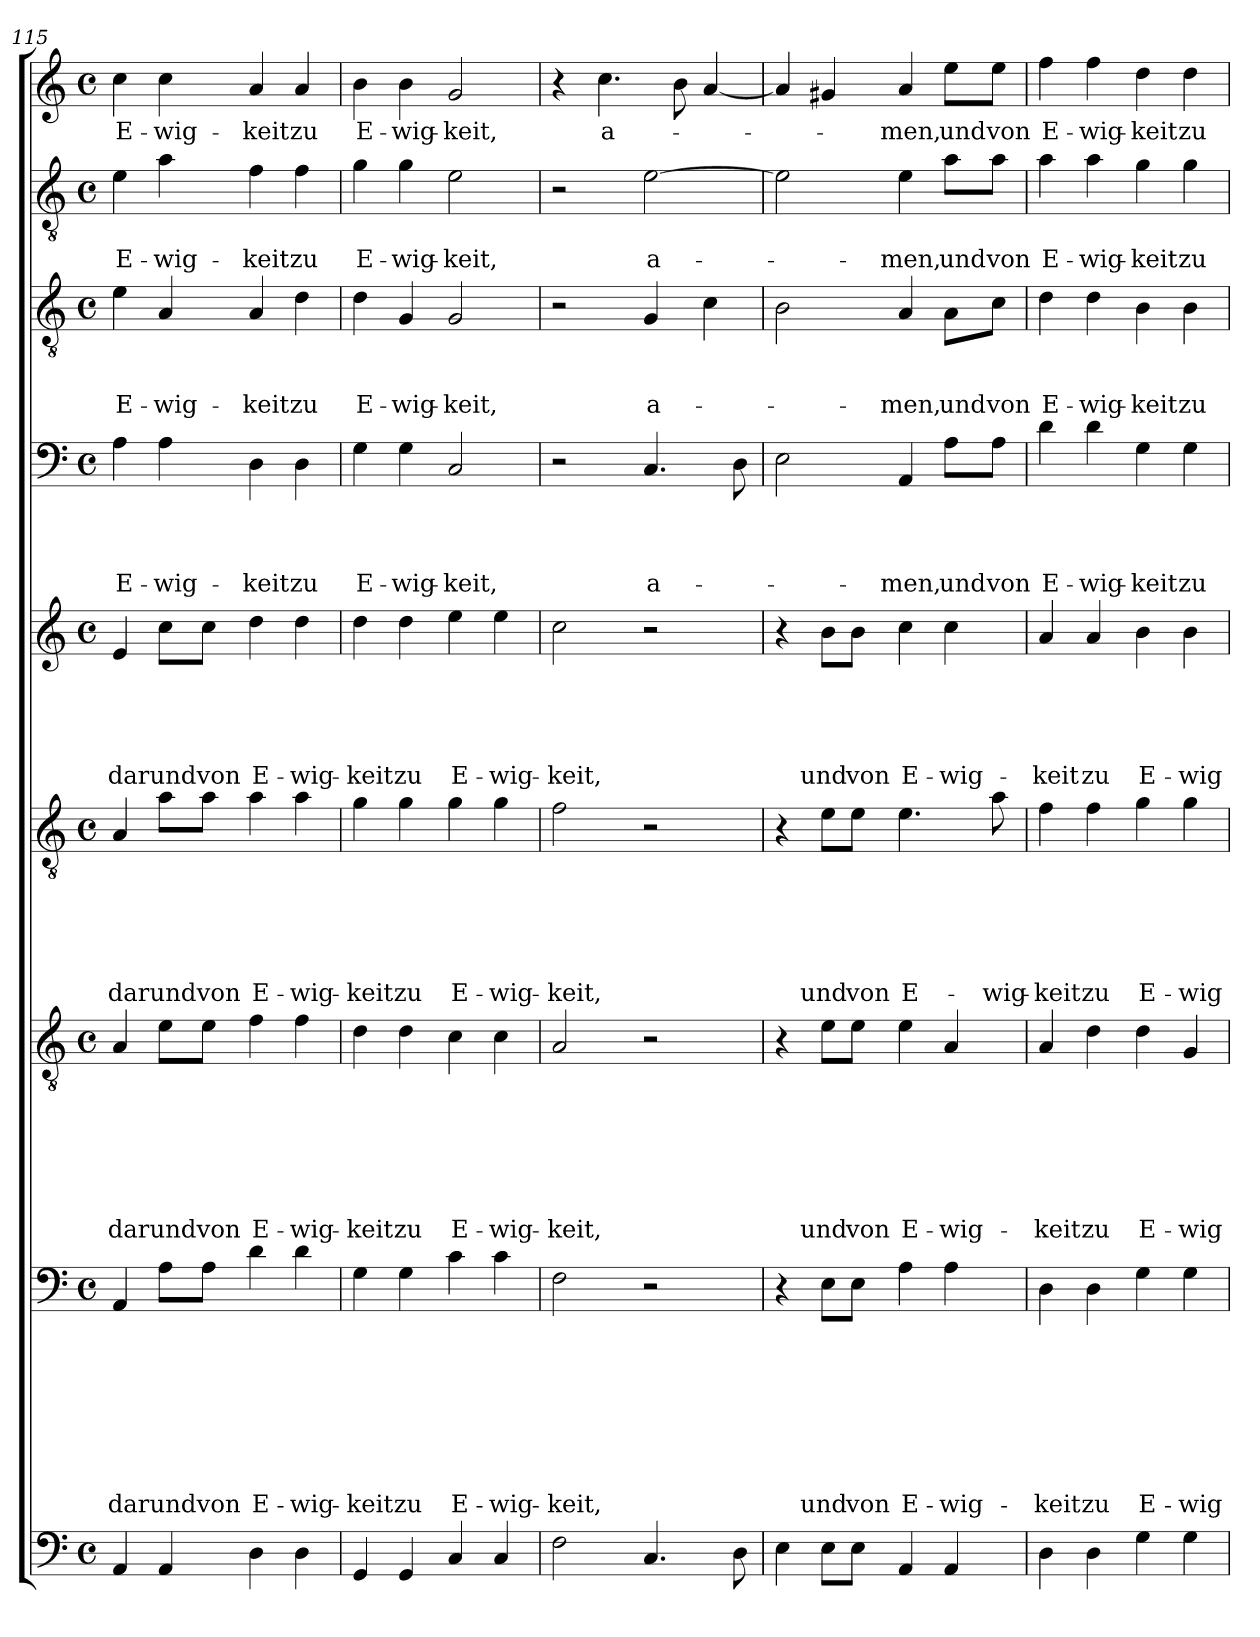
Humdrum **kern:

**kern	**kern	**text	**text	**text	**text	**text	**text	**text	**text	**kern	**text	**text	**text	**text	**text	**text	**text	**kern	**text	**text	**text	**text	**text	**text	**kern	**text	**text	**text	**text	**text	**kern	**text	**text	**text	**text	**kern	**text	**text	**text	**kern	**text	**text	**kern	**text
*part9	*part8	*part8	*part8	*part8	*part8	*part8	*part8	*part8	*part8	*part7	*part7	*part7	*part7	*part7	*part7	*part7	*part7	*part6	*part6	*part6	*part6	*part6	*part6	*part6	*part5	*part5	*part5	*part5	*part5	*part5	*part4	*part4	*part4	*part4	*part4	*part3	*part3	*part3	*part3	*part2	*part2	*part2	*part1	*part1
*staff9	*staff8	*staff8	*staff8	*staff8	*staff8	*staff8	*staff8	*staff8	*staff8	*staff7	*staff7	*staff7	*staff7	*staff7	*staff7	*staff7	*staff7	*staff6	*staff6	*staff6	*staff6	*staff6	*staff6	*staff6	*staff5	*staff5	*staff5	*staff5	*staff5	*staff5	*staff4	*staff4	*staff4	*staff4	*staff4	*staff3	*staff3	*staff3	*staff3	*staff2	*staff2	*staff2	*staff1	*staff1
*clefF4	*clefF4	*	*	*	*	*	*	*	*	*clefGv2	*	*	*	*	*	*	*	*clefGv2	*	*	*	*	*	*	*clefG2	*	*	*	*	*	*clefF4	*	*	*	*	*clefGv2	*	*	*	*clefGv2	*	*	*clefG2	*
*k[]	*k[]	*	*	*	*	*	*	*	*	*k[]	*	*	*	*	*	*	*	*k[]	*	*	*	*	*	*	*k[]	*	*	*	*	*	*k[]	*	*	*	*	*k[]	*	*	*	*k[]	*	*	*k[]	*
*C:	*C:	*	*	*	*	*	*	*	*	*C:	*	*	*	*	*	*	*	*C:	*	*	*	*	*	*	*C:	*	*	*	*	*	*C:	*	*	*	*	*C:	*	*	*	*C:	*	*	*C:	*
*M4/4	*M4/4	*	*	*	*	*	*	*	*	*M4/4	*	*	*	*	*	*	*	*M4/4	*	*	*	*	*	*	*M4/4	*	*	*	*	*	*M4/4	*	*	*	*	*M4/4	*	*	*	*M4/4	*	*	*M4/4	*
*met(c)	*met(c)	*	*	*	*	*	*	*	*	*met(c)	*	*	*	*	*	*	*	*met(c)	*	*	*	*	*	*	*met(c)	*	*	*	*	*	*met(c)	*	*	*	*	*met(c)	*	*	*	*met(c)	*	*	*met(c)	*
=115	=115	=115	=115	=115	=115	=115	=115	=115	=115	=115	=115	=115	=115	=115	=115	=115	=115	=115	=115	=115	=115	=115	=115	=115	=115	=115	=115	=115	=115	=115	=115	=115	=115	=115	=115	=115	=115	=115	=115	=115	=115	=115	=115	=115
!	!	!	!	!	!	!	!	!	!LO:LY:b	!	!	!	!	!	!	!	!LO:LY:b	!	!	!	!	!	!	!LO:LY:b	!	!	!	!	!	!LO:LY:b	!	!	!	!	!LO:LY:b	!	!	!	!LO:LY:b	!	!	!LO:LY:b	!	!LO:LY:b
4AA/	4AA/	.	.	.	.	.	.	.	-dar	4A/	.	.	.	.	.	.	-dar	4A/	.	.	.	.	.	-dar	4e/	.	.	.	.	-dar	4A\	.	.	.	E-	4e\	.	.	E-	4e\	.	E-	4cc\	E-
!	!	!	!	!	!	!	!	!	!LO:LY:b	!	!	!	!	!	!	!	!LO:LY:b	!	!	!	!	!	!	!LO:LY:b	!	!	!	!	!	!LO:LY:b	!	!	!	!	!LO:LY:b	!	!	!	!LO:LY:b	!	!	!LO:LY:b	!	!LO:LY:b
4AA/	8A\L	.	.	.	.	.	.	.	und	8e\L	.	.	.	.	.	.	und	8a\L	.	.	.	.	.	und	8cc\L	.	.	.	.	und	4A\	.	.	.	-wig-	4A/	.	.	-wig-	4a\	.	-wig-	4cc\	-wig-
!	!	!	!	!	!	!	!	!	!LO:LY:b	!	!	!	!	!	!	!	!LO:LY:b	!	!	!	!	!	!	!LO:LY:b	!	!	!	!	!	!LO:LY:b	!	!	!	!	!	!	!	!	!	!	!	!	!	!
.	8A\J	.	.	.	.	.	.	.	von	8e\J	.	.	.	.	.	.	von	8a\J	.	.	.	.	.	von	8cc\J	.	.	.	.	von	.	.	.	.	.	.	.	.	.	.	.	.	.	.
!	!	!	!	!	!	!	!	!	!LO:LY:b	!	!	!	!	!	!	!	!LO:LY:b	!	!	!	!	!	!	!LO:LY:b	!	!	!	!	!	!LO:LY:b	!	!	!	!	!LO:LY:b	!	!	!	!LO:LY:b	!	!	!LO:LY:b	!	!LO:LY:b
4D\	4d\	.	.	.	.	.	.	.	E-	4f\	.	.	.	.	.	.	E-	4a\	.	.	.	.	.	E-	4dd\	.	.	.	.	E-	4D\	.	.	.	-keit	4A/	.	.	-keit	4f\	.	-keit	4a/	-keit
!	!	!	!	!	!	!	!	!	!LO:LY:b	!	!	!	!	!	!	!	!LO:LY:b	!	!	!	!	!	!	!LO:LY:b	!	!	!	!	!	!LO:LY:b	!	!	!	!	!LO:LY:b	!	!	!	!LO:LY:b	!	!	!LO:LY:b	!	!LO:LY:b
4D\	4d\	.	.	.	.	.	.	.	-wig-	4f\	.	.	.	.	.	.	-wig-	4a\	.	.	.	.	.	-wig-	4dd\	.	.	.	.	-wig-	4D\	.	.	.	zu	4d\	.	.	zu	4f\	.	zu	4a/	zu
=116	=116	=116	=116	=116	=116	=116	=116	=116	=116	=116	=116	=116	=116	=116	=116	=116	=116	=116	=116	=116	=116	=116	=116	=116	=116	=116	=116	=116	=116	=116	=116	=116	=116	=116	=116	=116	=116	=116	=116	=116	=116	=116	=116	=116
!	!	!	!	!	!	!	!	!	!LO:LY:b	!	!	!	!	!	!	!	!LO:LY:b	!	!	!	!	!	!	!LO:LY:b	!	!	!	!	!	!LO:LY:b	!	!	!	!	!LO:LY:b	!	!	!	!LO:LY:b	!	!	!LO:LY:b	!	!LO:LY:b
4GG/	4G\	.	.	.	.	.	.	.	-keit	4d\	.	.	.	.	.	.	-keit	4g\	.	.	.	.	.	-keit	4dd\	.	.	.	.	-keit	4G\	.	.	.	E-	4d\	.	.	E-	4g\	.	E-	4b\	E-
!	!	!	!	!	!	!	!	!	!LO:LY:b	!	!	!	!	!	!	!	!LO:LY:b	!	!	!	!	!	!	!LO:LY:b	!	!	!	!	!	!LO:LY:b	!	!	!	!	!LO:LY:b	!	!	!	!LO:LY:b	!	!	!LO:LY:b	!	!LO:LY:b
4GG/	4G\	.	.	.	.	.	.	.	zu	4d\	.	.	.	.	.	.	zu	4g\	.	.	.	.	.	zu	4dd\	.	.	.	.	zu	4G\	.	.	.	-wig-	4G/	.	.	-wig-	4g\	.	-wig-	4b\	-wig-
!	!	!	!	!	!	!	!	!	!LO:LY:b	!	!	!	!	!	!	!	!LO:LY:b	!	!	!	!	!	!	!LO:LY:b	!	!	!	!	!	!LO:LY:b	!	!	!	!	!LO:LY:b	!	!	!	!LO:LY:b	!	!	!LO:LY:b	!	!LO:LY:b
4C/	4c\	.	.	.	.	.	.	.	E-	4c\	.	.	.	.	.	.	E-	4g\	.	.	.	.	.	E-	4ee\	.	.	.	.	E-	2C/	.	.	.	-keit,	2G/	.	.	-keit,	2e\	.	-keit,	2g/	-keit,
!	!	!	!	!	!	!	!	!	!LO:LY:b	!	!	!	!	!	!	!	!LO:LY:b	!	!	!	!	!	!	!LO:LY:b	!	!	!	!	!	!LO:LY:b	!	!	!	!	!	!	!	!	!	!	!	!	!	!
4C/	4c\	.	.	.	.	.	.	.	-wig-	4c\	.	.	.	.	.	.	-wig-	4g\	.	.	.	.	.	-wig-	4ee\	.	.	.	.	-wig-	.	.	.	.	.	.	.	.	.	.	.	.	.	.
=117	=117	=117	=117	=117	=117	=117	=117	=117	=117	=117	=117	=117	=117	=117	=117	=117	=117	=117	=117	=117	=117	=117	=117	=117	=117	=117	=117	=117	=117	=117	=117	=117	=117	=117	=117	=117	=117	=117	=117	=117	=117	=117	=117	=117
!	!	!	!	!	!	!	!	!	!LO:LY:b	!	!	!	!	!	!	!	!LO:LY:b	!	!	!	!	!	!	!LO:LY:b	!	!	!	!	!	!LO:LY:b	!	!	!	!	!	!	!	!	!	!	!	!	!	!
2F\	2F\	.	.	.	.	.	.	.	-keit,	2A/	.	.	.	.	.	.	-keit,	2f\	.	.	.	.	.	-keit,	2cc\	.	.	.	.	-keit,	2r	.	.	.	.	2r	.	.	.	2r	.	.	4r	.
!	!	!	!	!	!	!	!	!	!	!	!	!	!	!	!	!	!	!	!	!	!	!	!	!	!	!	!	!	!	!	!	!	!	!	!	!	!	!	!	!	!	!	!	!LO:LY:b
.	.	.	.	.	.	.	.	.	.	.	.	.	.	.	.	.	.	.	.	.	.	.	.	.	.	.	.	.	.	.	.	.	.	.	.	.	.	.	.	.	.	.	4.cc\	a-
!	!	!	!	!	!	!	!	!	!	!	!	!	!	!	!	!	!	!	!	!	!	!	!	!	!	!	!	!	!	!	!	!	!	!	!LO:LY:b	!	!	!	!LO:LY:b	!	!	!LO:LY:b	!	!
4.C/	2r	.	.	.	.	.	.	.	.	2r	.	.	.	.	.	.	.	2r	.	.	.	.	.	.	2r	.	.	.	.	.	4.C/	.	.	.	a-	4G/	.	.	a-	[2e\	.	a-	.	.
.	.	.	.	.	.	.	.	.	.	.	.	.	.	.	.	.	.	.	.	.	.	.	.	.	.	.	.	.	.	.	.	.	.	.	.	.	.	.	.	.	.	.	8b\	.
.	.	.	.	.	.	.	.	.	.	.	.	.	.	.	.	.	.	.	.	.	.	.	.	.	.	.	.	.	.	.	.	.	.	.	.	4c\	.	.	.	.	.	.	[4a/	.
8D\	.	.	.	.	.	.	.	.	.	.	.	.	.	.	.	.	.	.	.	.	.	.	.	.	.	.	.	.	.	.	8D\	.	.	.	.	.	.	.	.	.	.	.	.	.
=118	=118	=118	=118	=118	=118	=118	=118	=118	=118	=118	=118	=118	=118	=118	=118	=118	=118	=118	=118	=118	=118	=118	=118	=118	=118	=118	=118	=118	=118	=118	=118	=118	=118	=118	=118	=118	=118	=118	=118	=118	=118	=118	=118	=118
4E\	4r	.	.	.	.	.	.	.	.	4r	.	.	.	.	.	.	.	4r	.	.	.	.	.	.	4r	.	.	.	.	.	2E\	.	.	.	.	2B\	.	.	.	2e\]	.	.	4a/]	.
!	!	!	!	!	!	!	!	!	!LO:LY:b	!	!	!	!	!	!	!	!LO:LY:b	!	!	!	!	!	!	!LO:LY:b	!	!	!	!	!	!LO:LY:b	!	!	!	!	!	!	!	!	!	!	!	!	!	!
8E\L	8E\L	.	.	.	.	.	.	.	und	8e\L	.	.	.	.	.	.	und	8e\L	.	.	.	.	.	und	8b\L	.	.	.	.	und	.	.	.	.	.	.	.	.	.	.	.	.	4g#X/	.
!	!	!	!	!	!	!	!	!	!LO:LY:b	!	!	!	!	!	!	!	!LO:LY:b	!	!	!	!	!	!	!LO:LY:b	!	!	!	!	!	!LO:LY:b	!	!	!	!	!	!	!	!	!	!	!	!	!	!
8E\J	8E\J	.	.	.	.	.	.	.	von	8e\J	.	.	.	.	.	.	von	8e\J	.	.	.	.	.	von	8b\J	.	.	.	.	von	.	.	.	.	.	.	.	.	.	.	.	.	.	.
!	!	!	!	!	!	!	!	!	!LO:LY:b	!	!	!	!	!	!	!	!LO:LY:b	!	!	!	!	!	!	!LO:LY:b	!	!	!	!	!	!LO:LY:b	!	!	!	!	!LO:LY:b	!	!	!	!LO:LY:b	!	!	!LO:LY:b	!	!LO:LY:b
4AA/	4A\	.	.	.	.	.	.	.	E-	4e\	.	.	.	.	.	.	E-	4.e\	.	.	.	.	.	E-	4cc\	.	.	.	.	E-	4AA/	.	.	.	-men,	4A/	.	.	-men,	4e\	.	-men,	4a/	-men,
!	!	!	!	!	!	!	!	!	!LO:LY:b	!	!	!	!	!	!	!	!LO:LY:b	!	!	!	!	!	!	!	!	!	!	!	!	!LO:LY:b	!	!	!	!	!LO:LY:b	!	!	!	!LO:LY:b	!	!	!LO:LY:b	!	!LO:LY:b
4AA/	4A\	.	.	.	.	.	.	.	-wig-	4A/	.	.	.	.	.	.	-wig-	.	.	.	.	.	.	.	4cc\	.	.	.	.	-wig-	8A\L	.	.	.	und	8A\L	.	.	und	8a\L	.	und	8ee\L	und
!	!	!	!	!	!	!	!	!	!	!	!	!	!	!	!	!	!	!	!	!	!	!	!	!LO:LY:b	!	!	!	!	!	!	!	!	!	!	!LO:LY:b	!	!	!	!LO:LY:b	!	!	!LO:LY:b	!	!LO:LY:b
.	.	.	.	.	.	.	.	.	.	.	.	.	.	.	.	.	.	8a\	.	.	.	.	.	-wig-	.	.	.	.	.	.	8A\J	.	.	.	von	8c\J	.	.	von	8a\J	.	von	8ee\J	von
=119	=119	=119	=119	=119	=119	=119	=119	=119	=119	=119	=119	=119	=119	=119	=119	=119	=119	=119	=119	=119	=119	=119	=119	=119	=119	=119	=119	=119	=119	=119	=119	=119	=119	=119	=119	=119	=119	=119	=119	=119	=119	=119	=119	=119
!	!	!	!	!	!	!	!	!	!LO:LY:b	!	!	!	!	!	!	!	!LO:LY:b	!	!	!	!	!	!	!LO:LY:b	!	!	!	!	!	!LO:LY:b	!	!	!	!	!LO:LY:b	!	!	!	!LO:LY:b	!	!	!LO:LY:b	!	!LO:LY:b
4D\	4D\	.	.	.	.	.	.	.	-keit	4A/	.	.	.	.	.	.	-keit	4f\	.	.	.	.	.	-keit	4a/	.	.	.	.	-keit	4d\	.	.	.	E-	4d\	.	.	E-	4a\	.	E-	4ff\	E-
!	!	!	!	!	!	!	!	!	!LO:LY:b	!	!	!	!	!	!	!	!LO:LY:b	!	!	!	!	!	!	!LO:LY:b	!	!	!	!	!	!LO:LY:b	!	!	!	!	!LO:LY:b	!	!	!	!LO:LY:b	!	!	!LO:LY:b	!	!LO:LY:b
4D\	4D\	.	.	.	.	.	.	.	zu	4d\	.	.	.	.	.	.	zu	4f\	.	.	.	.	.	zu	4a/	.	.	.	.	zu	4d\	.	.	.	-wig-	4d\	.	.	-wig-	4a\	.	-wig-	4ff\	-wig-
!	!	!	!	!	!	!	!	!	!LO:LY:b	!	!	!	!	!	!	!	!LO:LY:b	!	!	!	!	!	!	!LO:LY:b	!	!	!	!	!	!LO:LY:b	!	!	!	!	!LO:LY:b	!	!	!	!LO:LY:b	!	!	!LO:LY:b	!	!LO:LY:b
4G\	4G\	.	.	.	.	.	.	.	E-	4d\	.	.	.	.	.	.	E-	4g\	.	.	.	.	.	E-	4b\	.	.	.	.	E-	4G\	.	.	.	-keit	4B\	.	.	-keit	4g\	.	-keit	4dd\	-keit
!	!	!	!	!	!	!	!	!	!LO:LY:b	!	!	!	!	!	!	!	!LO:LY:b	!	!	!	!	!	!	!LO:LY:b	!	!	!	!	!	!LO:LY:b	!	!	!	!	!LO:LY:b	!	!	!	!LO:LY:b	!	!	!LO:LY:b	!	!LO:LY:b
4G\	4G\	.	.	.	.	.	.	.	-wig-	4G/	.	.	.	.	.	.	-wig-	4g\	.	.	.	.	.	-wig-	4b\	.	.	.	.	-wig-	4G\	.	.	.	zu	4B\	.	.	zu	4g\	.	zu	4dd\	zu
=	=	=	=	=	=	=	=	=	=	=	=	=	=	=	=	=	=	=	=	=	=	=	=	=	=	=	=	=	=	=	=	=	=	=	=	=	=	=	=	=	=	=	=	=
*-	*-	*-	*-	*-	*-	*-	*-	*-	*-	*-	*-	*-	*-	*-	*-	*-	*-	*-	*-	*-	*-	*-	*-	*-	*-	*-	*-	*-	*-	*-	*-	*-	*-	*-	*-	*-	*-	*-	*-	*-	*-	*-	*-	*-
